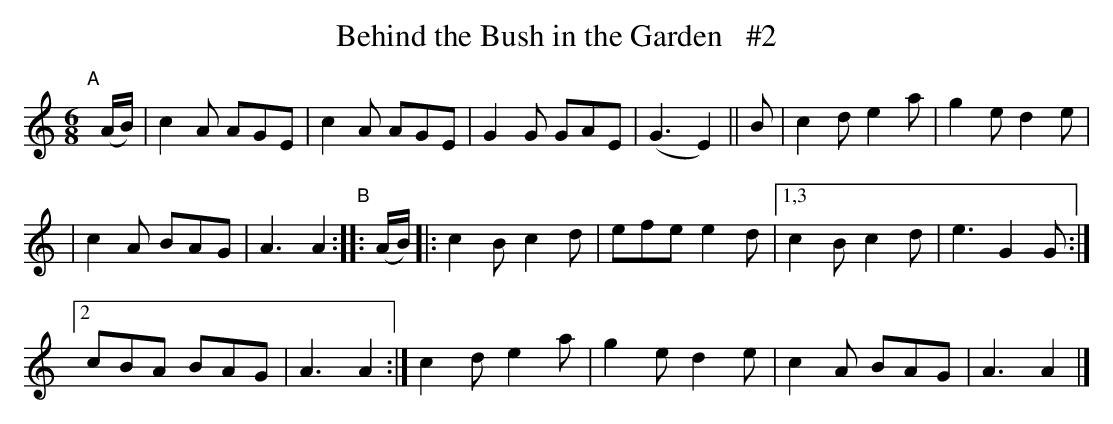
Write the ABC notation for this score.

X:1
T: Behind the Bush in the Garden   #2
M: 6/8
L: 1/8
K: Am
"^A"[|] (A/B/) \
| c2A AGE | c2A AGE | G2G GAE | (G3 E2) || B | c2d e2a | g2e d2e |
| c2A BAG | A3 A2 "^B":: (A/B/) |: c2B c2d | efe e2d |[1,3 c2B c2d | e3 G2G :|
[2 cBA BAG | A3 A2 :| c2d e2a | g2e d2e | c2A BAG | A3 A2 |]
